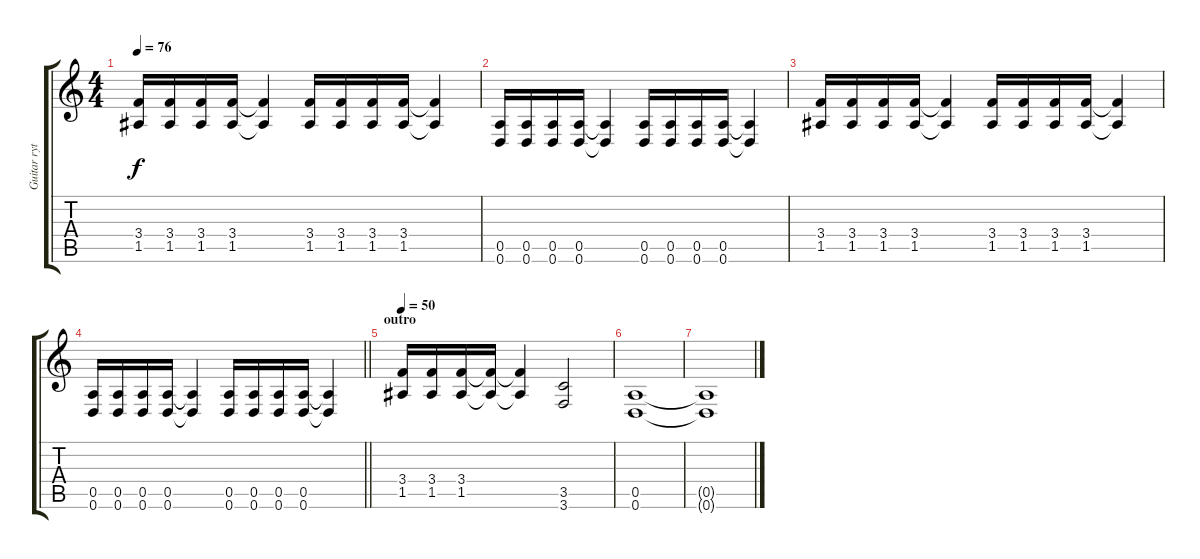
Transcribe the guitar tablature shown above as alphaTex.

\track ("Guitar rythm" "Guitar ryt") {instrument distortionguitar}
\staff {score tabs}
\tuning (E4 B3 G3 D3 A2 D2) {hide}
\ts (4 4)
\tempo 76
\clef g2
\ks c
(3.4 1.5).16{dy f} (3.4 1.5).16 (3.4 1.5).16 (3.4 1.5).16 (3.4{t} 1.5{t}).4 (3.4 1.5).16 (3.4 1.5).16 (3.4 1.5).16 (3.4 1.5).16 (3.4{t} 1.5{t}).4 |
(0.5 0.6).16 (0.5 0.6).16 (0.5 0.6).16 (0.5 0.6).16 (0.5{t} 0.6{t}).4 (0.5 0.6).16 (0.5 0.6).16 (0.5 0.6).16 (0.5 0.6).16 (0.5{t} 0.6{t}).4 |
(3.4 1.5).16 (3.4 1.5).16 (3.4 1.5).16 (3.4 1.5).16 (3.4{t} 1.5{t}).4 (3.4 1.5).16 (3.4 1.5).16 (3.4 1.5).16 (3.4 1.5).16 (3.4{t} 1.5{t}).4 |
\barLineRight lightlight
(0.5 0.6).16 (0.5 0.6).16 (0.5 0.6).16 (0.5 0.6).16 (0.5{t} 0.6{t}).4 (0.5 0.6).16 (0.5 0.6).16 (0.5 0.6).16 (0.5 0.6).16 (0.5{t} 0.6{t}).4 |
\section ("" "outro")
\tempo 50
(3.4 1.5).16 (3.4 1.5).16 (3.4 1.5).16 (3.4{t} 1.5{t}).16 (3.4{t} 1.5{t}).4 (3.5 3.6).2 |
(0.5 0.6).1 |
(0.5{t} 0.6{t}).1
